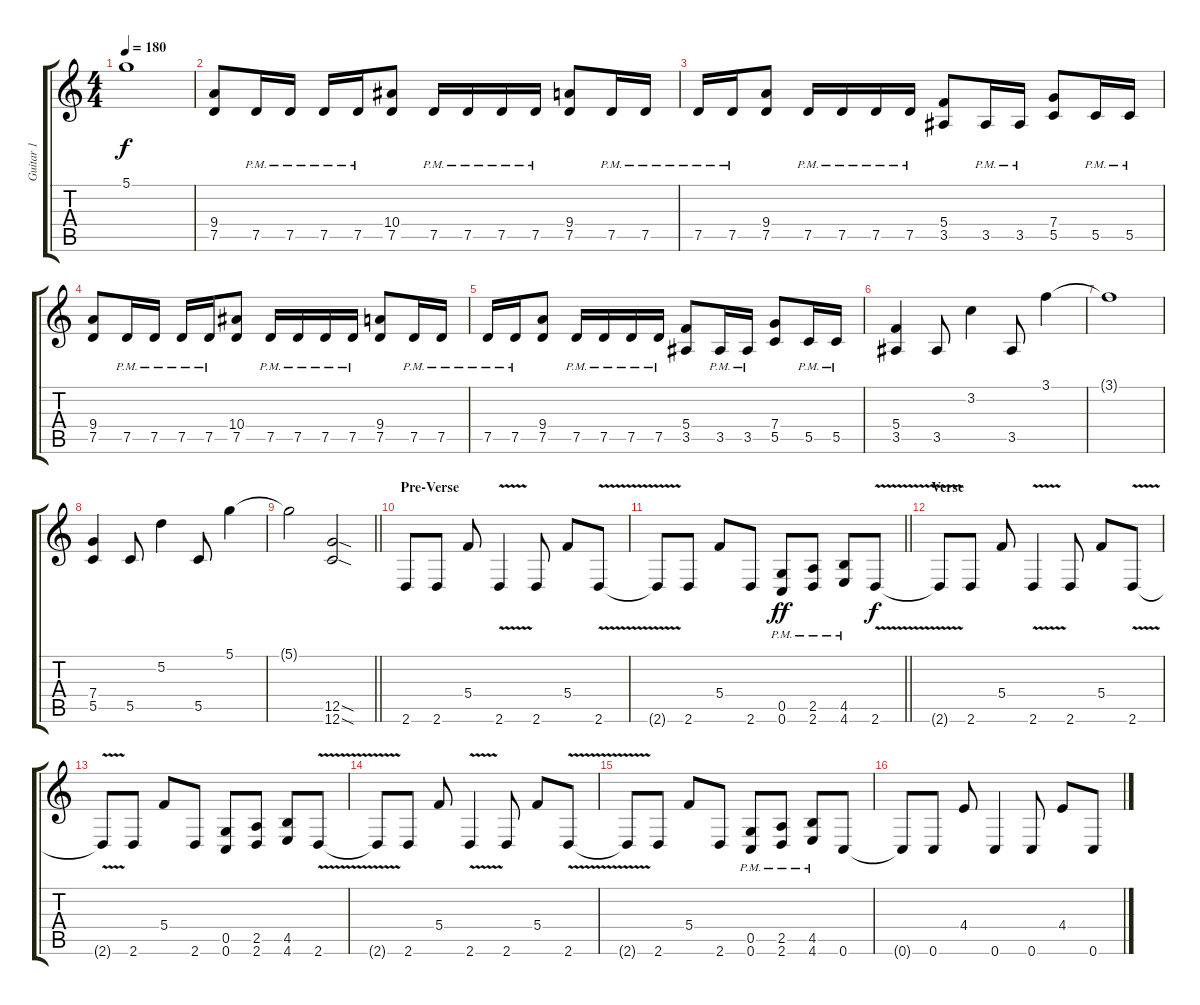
\track ("Guitar 1" "Guitar 1") {instrument distortionguitar}
\staff {score tabs}
\tuning (D4 A3 F3 C3 G2 C2) {hide}
\ts (4 4)
\tempo 180
\clef g2
\ks c
5.1{t}.1{dy f} |
(9.4 7.5).8 7.5{pm}.16 7.5{pm}.16 7.5{pm}.16 7.5{pm}.16 (10.4 7.5).8 7.5{pm}.16 7.5{pm}.16 7.5{pm}.16 7.5{pm}.16 (9.4 7.5).8 7.5{pm}.16 7.5{pm}.16 |
7.5{pm}.16 7.5{pm}.16 (9.4 7.5).8 7.5{pm}.16 7.5{pm}.16 7.5{pm}.16 7.5{pm}.16 (5.4 3.5).8 3.5{pm}.16 3.5{pm}.16 (7.4 5.5).8 5.5{pm}.16 5.5{pm}.16 |
(9.4 7.5).8 7.5{pm}.16 7.5{pm}.16 7.5{pm}.16 7.5{pm}.16 (10.4 7.5).8 7.5{pm}.16 7.5{pm}.16 7.5{pm}.16 7.5{pm}.16 (9.4 7.5).8 7.5{pm}.16 7.5{pm}.16 |
7.5{pm}.16 7.5{pm}.16 (9.4 7.5).8 7.5{pm}.16 7.5{pm}.16 7.5{pm}.16 7.5{pm}.16 (5.4 3.5).8 3.5{pm}.16 3.5{pm}.16 (7.4 5.5).8 5.5{pm}.16 5.5{pm}.16 |
(5.4 3.5).4 3.5.8 3.2.4 3.5.8 3.1.4 |
3.1{t}.1 |
(7.4 5.5).4 5.5.8 5.2.4 5.5.8 5.1.4 |
\barLineRight lightlight
5.1{t}.2 (12.5{sod} 12.6{sod}).2 |
\section ("" "Pre-Verse")
2.6.8 2.6.8 5.4.8 2.6{v}.4 2.6.8 5.4.8 2.6{v}.8 |
\barLineRight lightlight
2.6{t}.8 2.6.8 5.4.8 2.6.8 (0.5{pm} 0.6{pm}).8{dy ff} (2.5{pm} 2.6{pm}).8 (4.5{pm} 4.6{pm}).8 2.6{v}.8{dy f} |
\section ("" "Verse")
2.6{t}.8 2.6.8 5.4.8 2.6{v}.4 2.6.8 5.4.8 2.6{v}.8 |
2.6{t}.8 2.6.8 5.4.8 2.6.8 (0.5 0.6).8 (2.5 2.6).8 (4.5 4.6).8 2.6{v}.8 |
2.6{t}.8 2.6.8 5.4.8 2.6{v}.4 2.6.8 5.4.8 2.6{v}.8 |
2.6{t}.8 2.6.8 5.4.8 2.6.8 (0.5{pm} 0.6{pm}).8 (2.5{pm} 2.6{pm}).8 (4.5{pm} 4.6{pm}).8 0.6.8 |
0.6{t}.8 0.6.8 4.4.8 0.6.4 0.6.8 4.4.8 0.6.8
